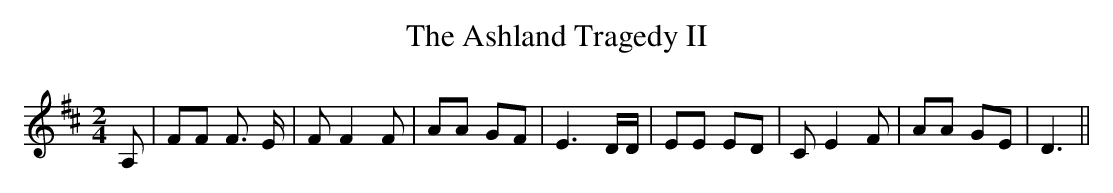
X:1
T:The Ashland Tragedy II
M:2/4
L:1/8
K:D
 A,| FF F3/2 E/2| F F2 F| AA GF| E3 D/2D/2| EE ED| C E2 F| AA GE| D3||\
